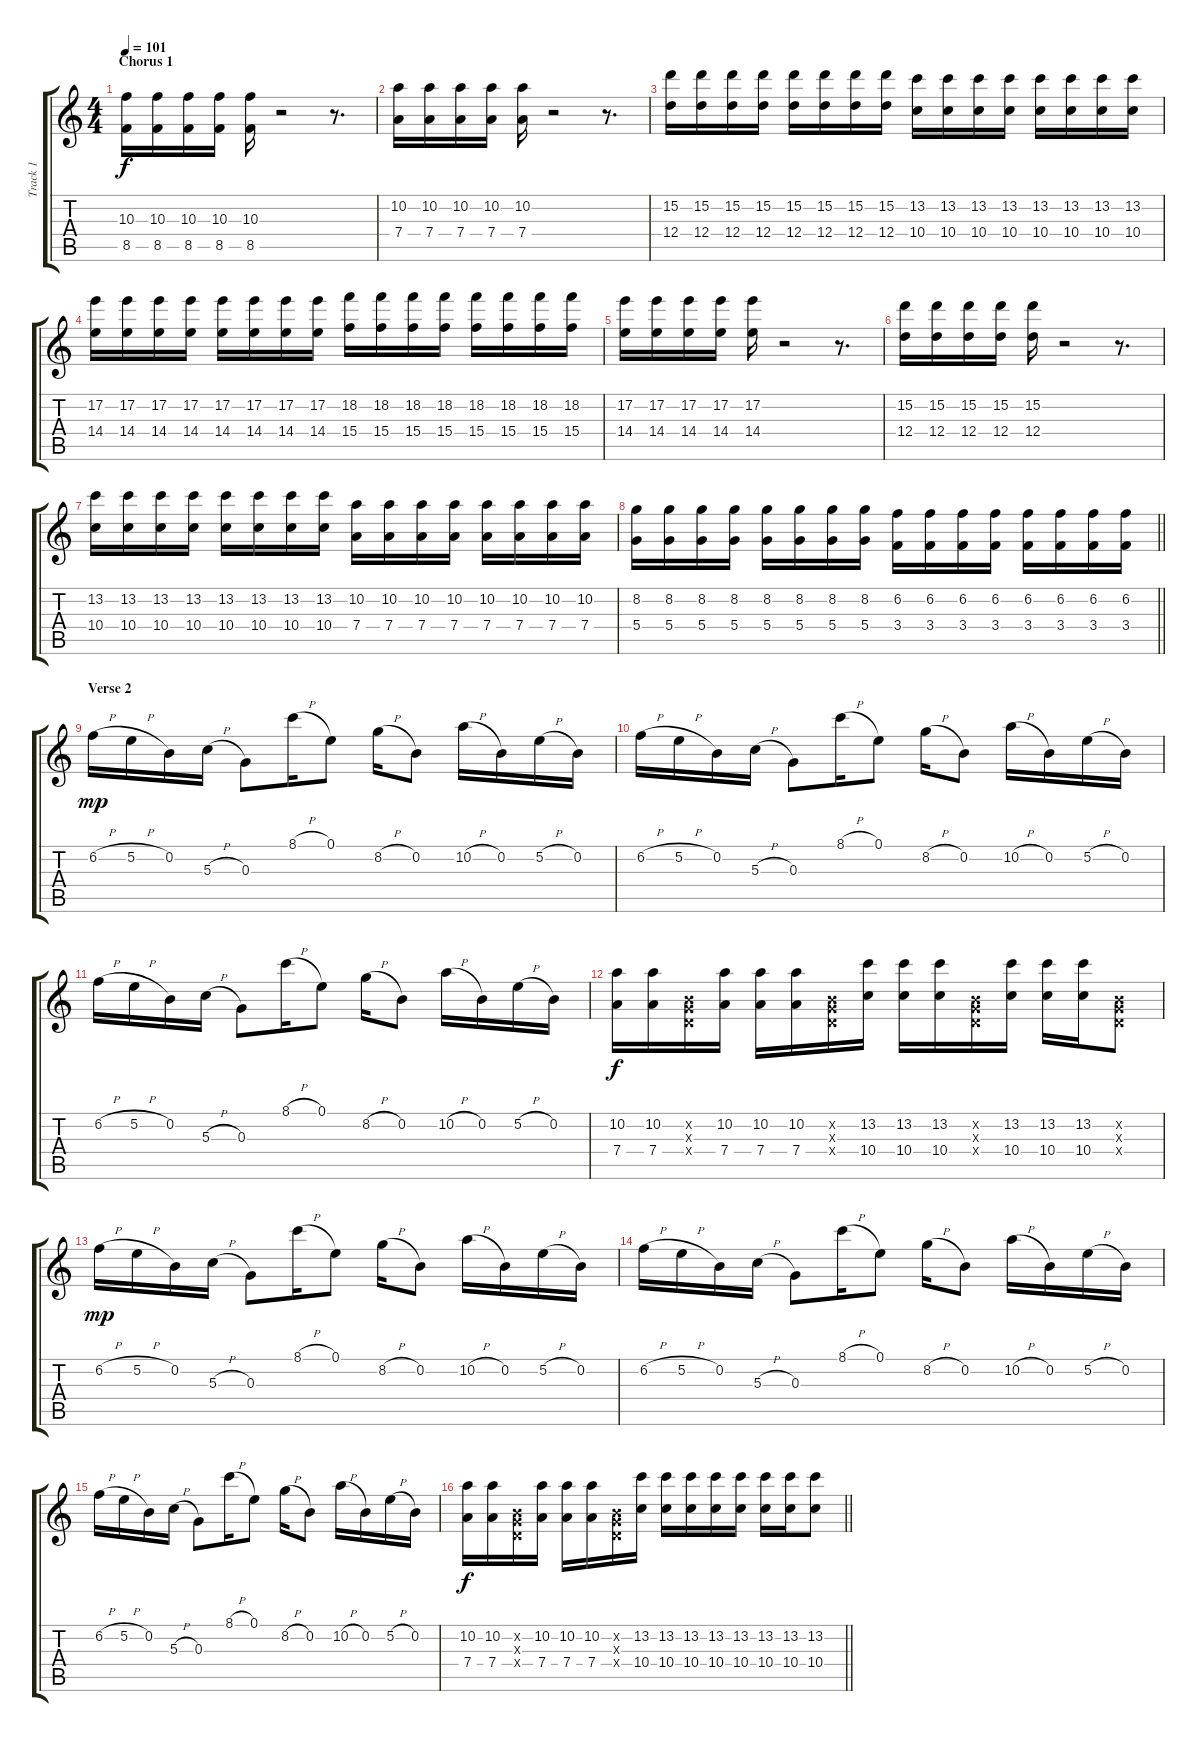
\track ("Track 1" "Track 1") {instrument electricguitarmuted}
\staff {score tabs}
\tuning (E4 B3 G3 D3 A2 E2) {hide}
\ts (4 4)
\section ("" "Chorus 1")
\tempo 101
\clef g2
\ks c
(10.3 8.5).16{dy f} (10.3 8.5).16 (10.3 8.5).16 (10.3 8.5).16 (10.3 8.5).16 r.2 r.8{d} |
(10.2 7.4).16 (10.2 7.4).16 (10.2 7.4).16 (10.2 7.4).16 (10.2 7.4).16 r.2 r.8{d} |
(15.2 12.4).16 (15.2 12.4).16 (15.2 12.4).16 (15.2 12.4).16 (15.2 12.4).16 (15.2 12.4).16 (15.2 12.4).16 (15.2 12.4).16 (13.2 10.4).16 (13.2 10.4).16 (13.2 10.4).16 (13.2 10.4).16 (13.2 10.4).16 (13.2 10.4).16 (13.2 10.4).16 (13.2 10.4).16 |
(17.2 14.4).16 (17.2 14.4).16 (17.2 14.4).16 (17.2 14.4).16 (17.2 14.4).16 (17.2 14.4).16 (17.2 14.4).16 (17.2 14.4).16 (18.2 15.4).16 (18.2 15.4).16 (18.2 15.4).16 (18.2 15.4).16 (18.2 15.4).16 (18.2 15.4).16 (18.2 15.4).16 (18.2 15.4).16 |
(17.2 14.4).16 (17.2 14.4).16 (17.2 14.4).16 (17.2 14.4).16 (17.2 14.4).16 r.2 r.8{d} |
(15.2 12.4).16 (15.2 12.4).16 (15.2 12.4).16 (15.2 12.4).16 (15.2 12.4).16 r.2 r.8{d} |
(13.2 10.4).16 (13.2 10.4).16 (13.2 10.4).16 (13.2 10.4).16 (13.2 10.4).16 (13.2 10.4).16 (13.2 10.4).16 (13.2 10.4).16 (10.2 7.4).16 (10.2 7.4).16 (10.2 7.4).16 (10.2 7.4).16 (10.2 7.4).16 (10.2 7.4).16 (10.2 7.4).16 (10.2 7.4).16 |
\barLineRight lightlight
(8.2 5.4).16 (8.2 5.4).16 (8.2 5.4).16 (8.2 5.4).16 (8.2 5.4).16 (8.2 5.4).16 (8.2 5.4).16 (8.2 5.4).16 (6.2 3.4).16 (6.2 3.4).16 (6.2 3.4).16 (6.2 3.4).16 (6.2 3.4).16 (6.2 3.4).16 (6.2 3.4).16 (6.2 3.4).16 |
\section ("" "Verse 2")
6.2{h}.16{dy mp} 5.2{h}.16 0.2.16 5.3{h}.16 0.3.8 8.1{h}.16 0.1.8 8.2{h}.16 0.2.8 10.2{h}.16 0.2.16 5.2{h}.16 0.2.16 |
6.2{h}.16 5.2{h}.16 0.2.16 5.3{h}.16 0.3.8 8.1{h}.16 0.1.8 8.2{h}.16 0.2.8 10.2{h}.16 0.2.16 5.2{h}.16 0.2.16 |
6.2{h}.16 5.2{h}.16 0.2.16 5.3{h}.16 0.3.8 8.1{h}.16 0.1.8 8.2{h}.16 0.2.8 10.2{h}.16 0.2.16 5.2{h}.16 0.2.16 |
(10.2 7.4).16{dy f} (10.2 7.4).16 (0.2{x} 0.3{x} 0.4{x}).16 (10.2 7.4).16 (10.2 7.4).16 (10.2 7.4).16 (0.2{x} 0.3{x} 0.4{x}).16 (13.2 10.4).16 (13.2 10.4).16 (13.2 10.4).16 (0.2{x} 0.3{x} 0.4{x}).16 (13.2 10.4).16 (13.2 10.4).16 (13.2 10.4).16 (0.2{x} 0.3{x} 0.4{x}).8 |
6.2{h}.16{dy mp} 5.2{h}.16 0.2.16 5.3{h}.16 0.3.8 8.1{h}.16 0.1.8 8.2{h}.16 0.2.8 10.2{h}.16 0.2.16 5.2{h}.16 0.2.16 |
6.2{h}.16 5.2{h}.16 0.2.16 5.3{h}.16 0.3.8 8.1{h}.16 0.1.8 8.2{h}.16 0.2.8 10.2{h}.16 0.2.16 5.2{h}.16 0.2.16 |
6.2{h}.16 5.2{h}.16 0.2.16 5.3{h}.16 0.3.8 8.1{h}.16 0.1.8 8.2{h}.16 0.2.8 10.2{h}.16 0.2.16 5.2{h}.16 0.2.16 |
\barLineRight lightlight
(10.2 7.4).16{dy f} (10.2 7.4).16 (0.2{x} 0.3{x} 0.4{x}).16 (10.2 7.4).16 (10.2 7.4).16 (10.2 7.4).16 (0.2{x} 0.3{x} 0.4{x}).16 (13.2 10.4).16 (13.2 10.4).16 (13.2 10.4).16 (13.2 10.4).16 (13.2 10.4).16 (13.2 10.4).16 (13.2 10.4).16 (13.2 10.4).8
